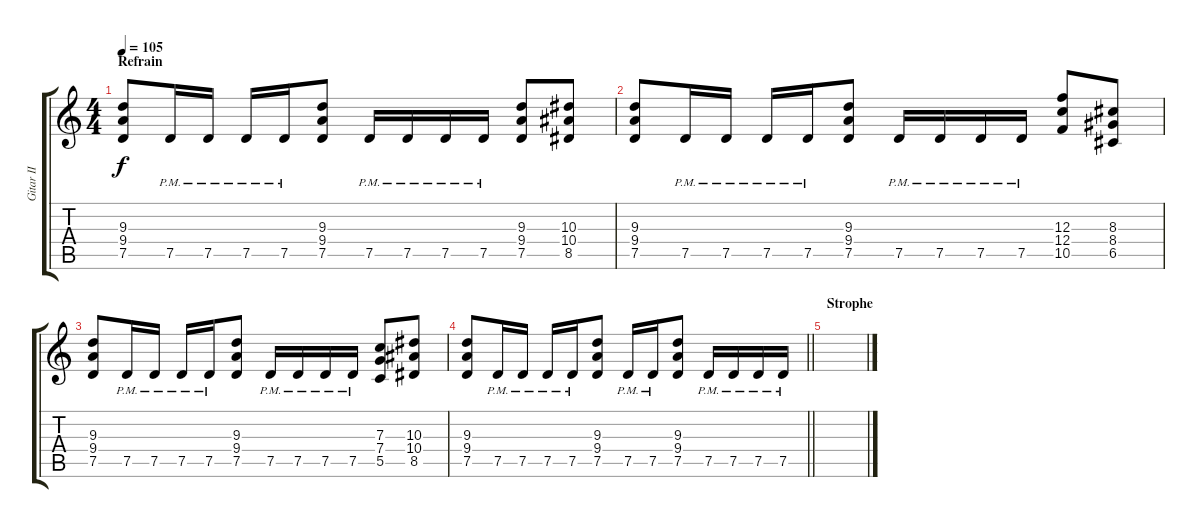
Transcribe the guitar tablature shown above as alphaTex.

\track ("Gitar II" "Gitar II") {instrument distortionguitar}
\staff {score tabs}
\tuning (D4 A3 F3 C3 G2 C2) {hide}
\ts (4 4)
\section ("" "Refrain")
\tempo 105
\clef g2
\ks c
(9.3 9.4 7.5).8{dy f} 7.5{pm}.16 7.5{pm}.16 7.5{pm}.16 7.5{pm}.16 (9.3 9.4 7.5).8 7.5{pm}.16 7.5{pm}.16 7.5{pm}.16 7.5{pm}.16 (9.3 9.4 7.5).8 (10.3 10.4 8.5).8 |
(9.3 9.4 7.5).8 7.5{pm}.16 7.5{pm}.16 7.5{pm}.16 7.5{pm}.16 (9.3 9.4 7.5).8 7.5{pm}.16 7.5{pm}.16 7.5{pm}.16 7.5{pm}.16 (12.3 12.4 10.5).8 (8.3 8.4 6.5).8 |
(9.3 9.4 7.5).8 7.5{pm}.16 7.5{pm}.16 7.5{pm}.16 7.5{pm}.16 (9.3 9.4 7.5).8 7.5{pm}.16 7.5{pm}.16 7.5{pm}.16 7.5{pm}.16 (7.3 7.4 5.5).8 (10.3 10.4 8.5).8 |
\barLineRight lightlight
(9.3 9.4 7.5).8 7.5{pm}.16 7.5{pm}.16 7.5{pm}.16 7.5{pm}.16 (9.3 9.4 7.5).8 7.5{pm}.16 7.5{pm}.16 (9.3 9.4 7.5).8 7.5{pm}.16 7.5{pm}.16 7.5{pm}.16 7.5{pm}.16 |
\section ("" "Strophe")
